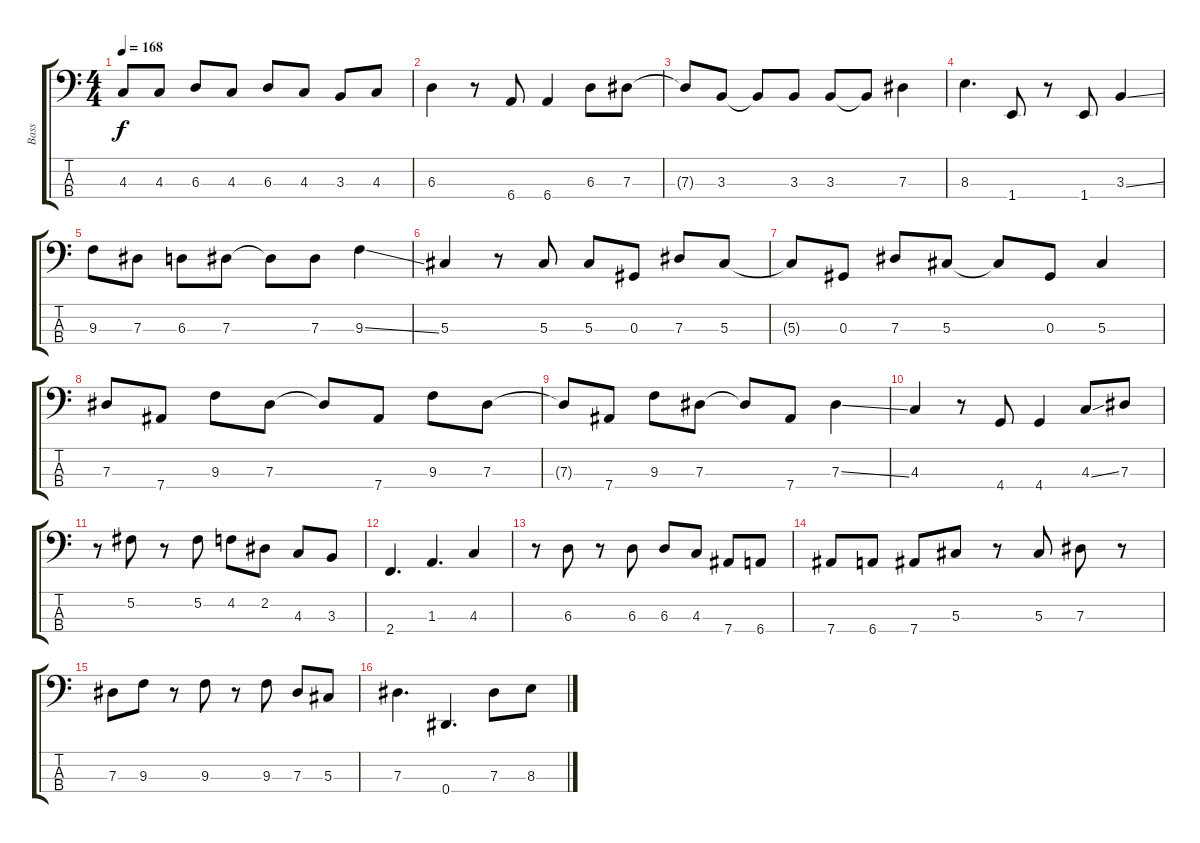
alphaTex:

\track ("Bass" "Bass") {instrument electricbassfinger}
\staff {score tabs}
\tuning (Gb2 Db2 Ab1 Eb1) {hide}
\ts (4 4)
\tempo 168
\clef f4
\ks c
4.3{t}.8{dy f} 4.3.8 6.3.8 4.3.8 6.3.8 4.3.8 3.3.8 4.3.8 |
6.3.4 r.8 6.4.8 6.4.4 6.3.8 7.3.8 |
7.3{t}.8 3.3.8 3.3{t}.8 3.3.8 3.3.8 3.3{t}.8 7.3.4 |
8.3.4{d} 1.4.8 r.8 1.4.8 3.3{ss}.4 |
9.3.8 7.3.8 6.3.8 7.3.8 7.3{t}.8 7.3.8 9.3{ss}.4 |
5.3.4 r.8 5.3.8 5.3.8 0.3.8 7.3.8 5.3.8 |
5.3{t}.8 0.3.8 7.3.8 5.3.8 5.3{t}.8 0.3.8 5.3.4 |
7.3.8 7.4.8 9.3.8 7.3.8 7.3{t}.8 7.4.8 9.3.8 7.3.8 |
7.3{t}.8 7.4.8 9.3.8 7.3.8 7.3{t}.8 7.4.8 7.3{ss}.4 |
4.3.4 r.8 4.4.8 4.4.4 4.3{ss}.8 7.3.8 |
r.8 5.2.8 r.8 5.2.8 4.2.8 2.2.8 4.3.8 3.3.8 |
2.4.4{d} 1.3.4{d} 4.3.4 |
r.8 6.3.8 r.8 6.3.8 6.3.8 4.3.8 7.4.8 6.4.8 |
7.4.8 6.4.8 7.4.8 5.3.8 r.8 5.3.8 7.3.8 r.8 |
7.3.8 9.3.8 r.8 9.3.8 r.8 9.3.8 7.3.8 5.3.8 |
7.3.4{d} 0.4.4{d} 7.3.8 8.3.8
